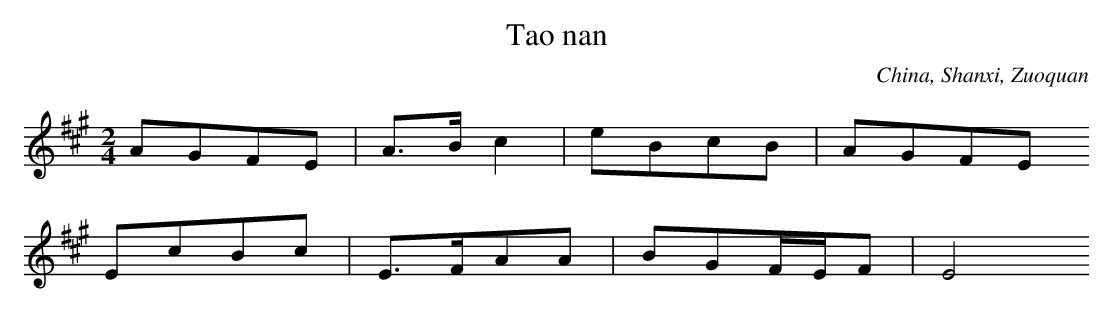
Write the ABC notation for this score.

X:1
T: Tao nan
O: China, Shanxi, Zuoquan
M: 2/4
L: 1/16
K: A
A2G2F2E2 | A3Bc4 | e2B2c2B2 | A2G2F2E2
E2c2B2c2 | E3FA2A2 | B2G2FEF2 | E8
